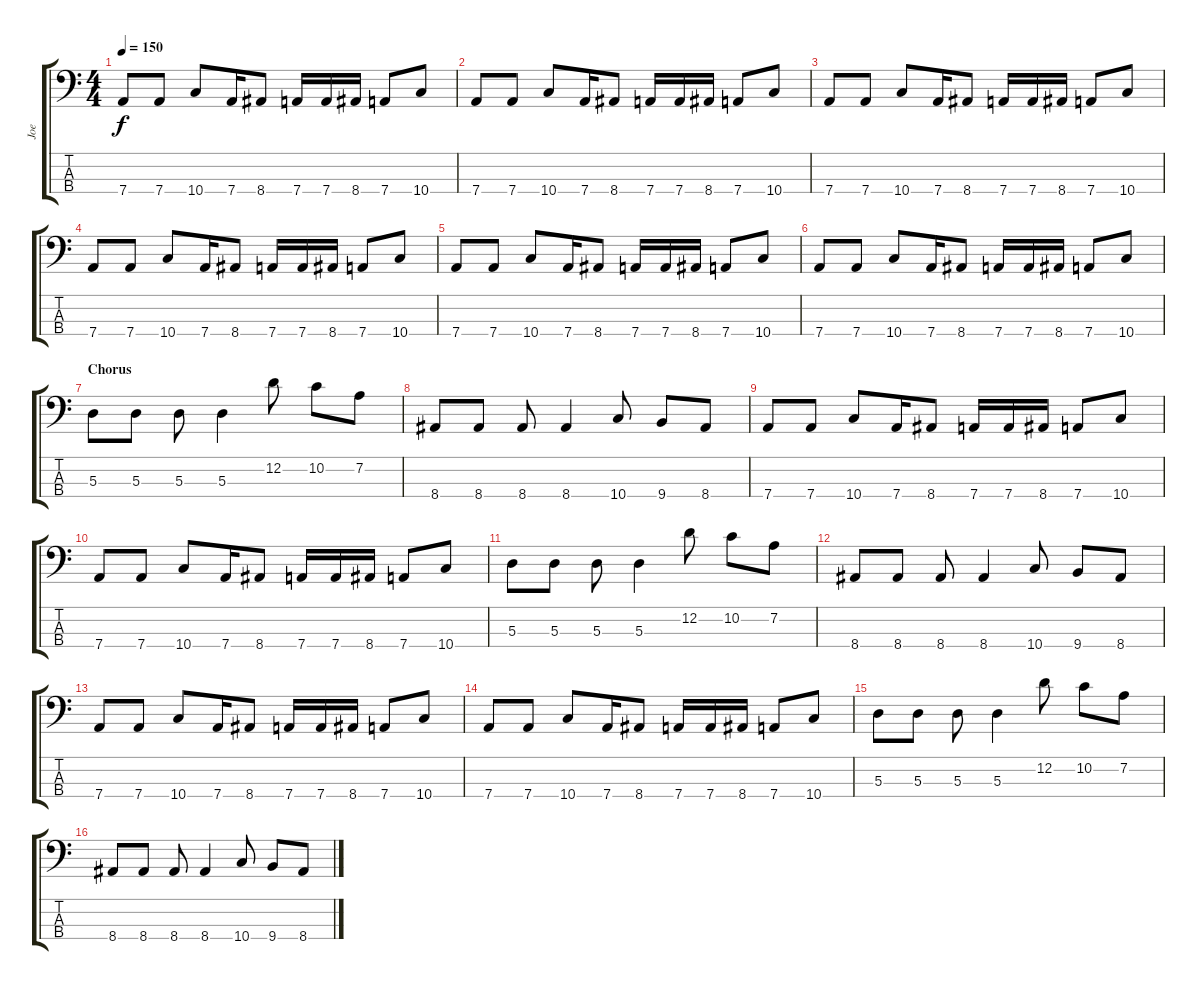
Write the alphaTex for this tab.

\track ("Joe" "Joe") {instrument electricbasspick}
\staff {score tabs}
\tuning (G2 D2 A1 D1) {hide}
\ts (4 4)
\tempo 150
\clef f4
\ks c
7.4.8{dy f} 7.4.8 10.4.8 7.4.16 8.4.8 7.4.16 7.4.16 8.4.16 7.4.8 10.4.8 |
7.4.8 7.4.8 10.4.8 7.4.16 8.4.8 7.4.16 7.4.16 8.4.16 7.4.8 10.4.8 |
7.4.8 7.4.8 10.4.8 7.4.16 8.4.8 7.4.16 7.4.16 8.4.16 7.4.8 10.4.8 |
7.4.8 7.4.8 10.4.8 7.4.16 8.4.8 7.4.16 7.4.16 8.4.16 7.4.8 10.4.8 |
7.4.8 7.4.8 10.4.8 7.4.16 8.4.8 7.4.16 7.4.16 8.4.16 7.4.8 10.4.8 |
7.4.8 7.4.8 10.4.8 7.4.16 8.4.8 7.4.16 7.4.16 8.4.16 7.4.8 10.4.8 |
\section ("" "Chorus")
5.3.8 5.3.8 5.3.8 5.3.4 12.2.8 10.2.8 7.2.8 |
8.4.8 8.4.8 8.4.8 8.4.4 10.4.8 9.4.8 8.4.8 |
7.4.8 7.4.8 10.4.8 7.4.16 8.4.8 7.4.16 7.4.16 8.4.16 7.4.8 10.4.8 |
7.4.8 7.4.8 10.4.8 7.4.16 8.4.8 7.4.16 7.4.16 8.4.16 7.4.8 10.4.8 |
5.3.8 5.3.8 5.3.8 5.3.4 12.2.8 10.2.8 7.2.8 |
8.4.8 8.4.8 8.4.8 8.4.4 10.4.8 9.4.8 8.4.8 |
7.4.8 7.4.8 10.4.8 7.4.16 8.4.8 7.4.16 7.4.16 8.4.16 7.4.8 10.4.8 |
7.4.8 7.4.8 10.4.8 7.4.16 8.4.8 7.4.16 7.4.16 8.4.16 7.4.8 10.4.8 |
5.3.8 5.3.8 5.3.8 5.3.4 12.2.8 10.2.8 7.2.8 |
8.4.8 8.4.8 8.4.8 8.4.4 10.4.8 9.4.8 8.4.8
